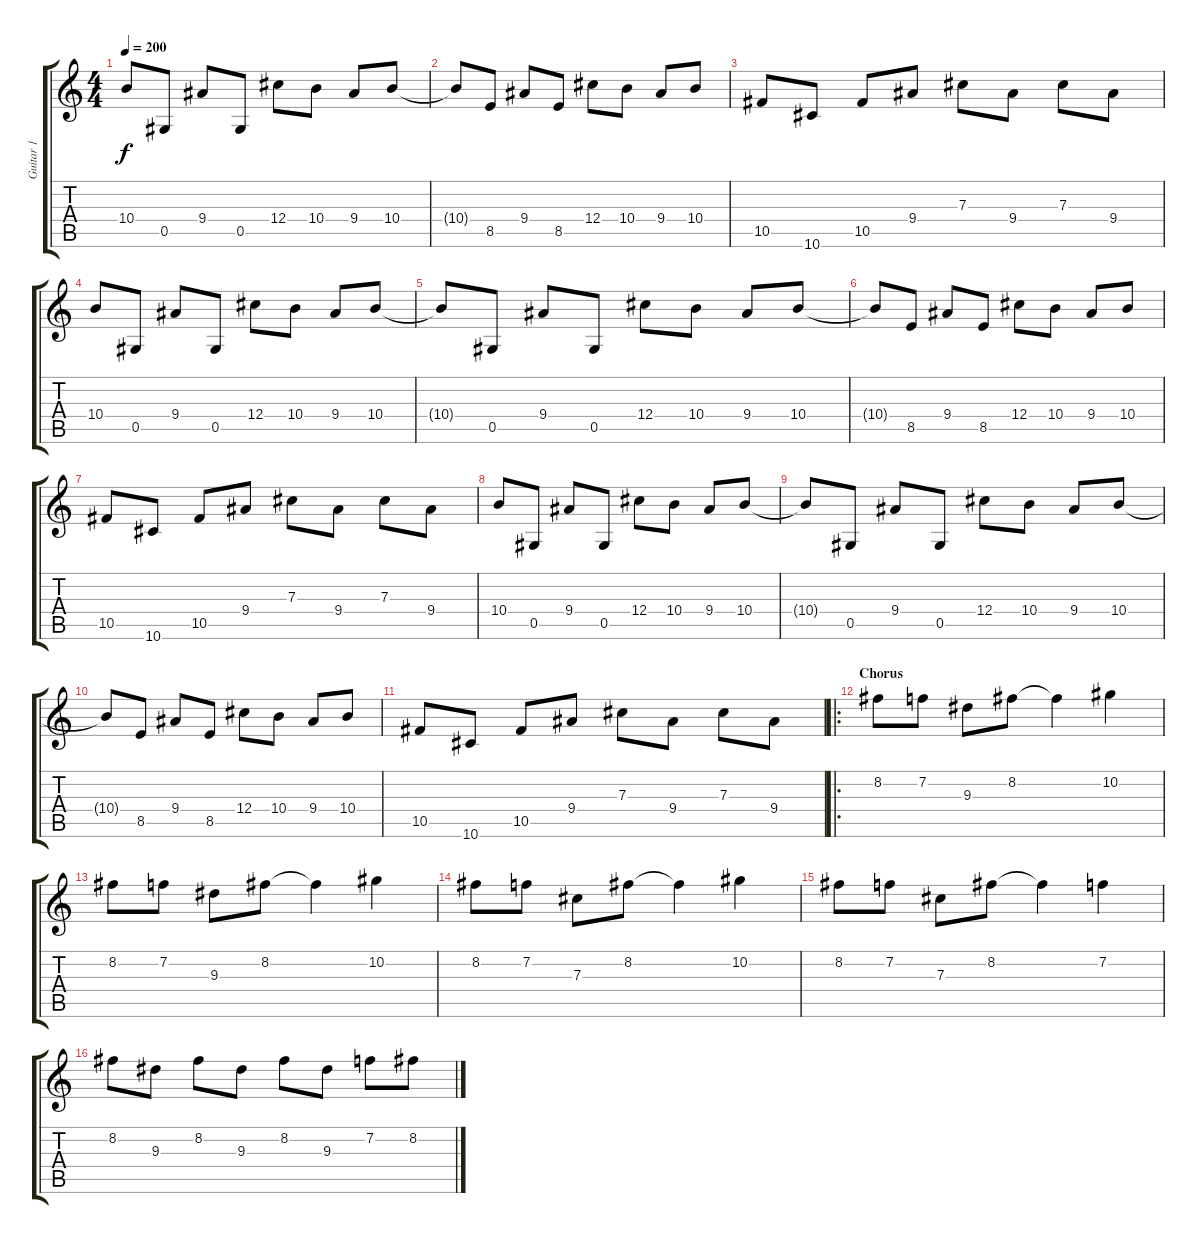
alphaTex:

\track ("Guitar 1" "Guitar 1") {instrument distortionguitar}
\staff {score tabs}
\tuning (Eb4 Bb3 Gb3 Db3 Ab2 Eb2) {hide}
\ts (4 4)
\tempo 200
\clef g2
\ks c
10.4{t}.8{dy f} 0.5.8 9.4.8 0.5.8 12.4.8 10.4.8 9.4.8 10.4.8 |
10.4{t}.8 8.5.8 9.4.8 8.5.8 12.4.8 10.4.8 9.4.8 10.4.8 |
10.5.8 10.6.8 10.5.8 9.4.8 7.3.8 9.4.8 7.3.8 9.4.8 |
10.4.8 0.5.8 9.4.8 0.5.8 12.4.8 10.4.8 9.4.8 10.4.8 |
10.4{t}.8 0.5.8 9.4.8 0.5.8 12.4.8 10.4.8 9.4.8 10.4.8 |
10.4{t}.8 8.5.8 9.4.8 8.5.8 12.4.8 10.4.8 9.4.8 10.4.8 |
10.5.8 10.6.8 10.5.8 9.4.8 7.3.8 9.4.8 7.3.8 9.4.8 |
10.4.8 0.5.8 9.4.8 0.5.8 12.4.8 10.4.8 9.4.8 10.4.8 |
10.4{t}.8 0.5.8 9.4.8 0.5.8 12.4.8 10.4.8 9.4.8 10.4.8 |
10.4{t}.8 8.5.8 9.4.8 8.5.8 12.4.8 10.4.8 9.4.8 10.4.8 |
10.5.8 10.6.8 10.5.8 9.4.8 7.3.8 9.4.8 7.3.8 9.4.8 |
\ro
\section ("" "Chorus")
8.2.8 7.2.8 9.3.8 8.2.8 8.2{t}.4 10.2.4 |
8.2.8 7.2.8 9.3.8 8.2.8 8.2{t}.4 10.2.4 |
8.2.8 7.2.8 7.3.8 8.2.8 8.2{t}.4 10.2.4 |
8.2.8 7.2.8 7.3.8 8.2.8 8.2{t}.4 7.2.4 |
8.2.8 9.3.8 8.2.8 9.3.8 8.2.8 9.3.8 7.2.8 8.2.8
